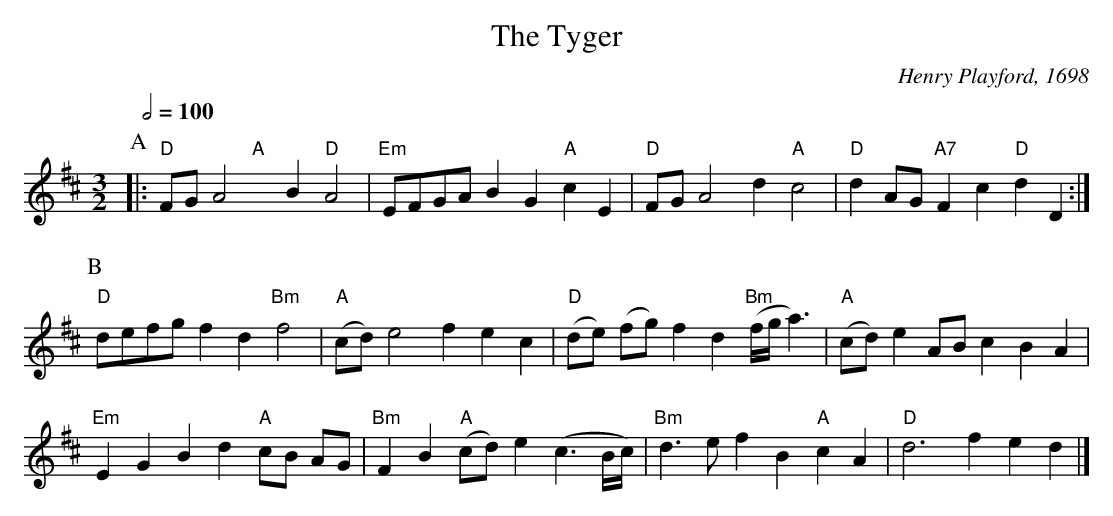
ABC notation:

X:1
T:The Tyger
C:Henry Playford, 1698
Q:1/2=100
M:3/2
L:1/8
K:D
P:A
|: "D"x4 "A"x4 "D"x4 & FG A4 B2 A4 | "Em"EFGA B2G2 "A"c2E2 | "D"FG A4 d2 "A"c4 | "D"d2AG "A7"F2c2 "D"d2D2 :|
P:B
"D"defg f2d2 "Bm"f4 | "A"(cd) e4 f2 e2c2 | "D"(de) (fg) f2d2 "Bm"(f/g/a3) | "A"(cd)e2 ABc2 B2A2 |
"Em"E2G2 B2d2 "A"cB AG | "Bm"F2B2 "A"(cd)e2 (c3B/c/) | "Bm"d3e f2B2 "A"c2A2 | "D"d6 f2 e2d2 |]
